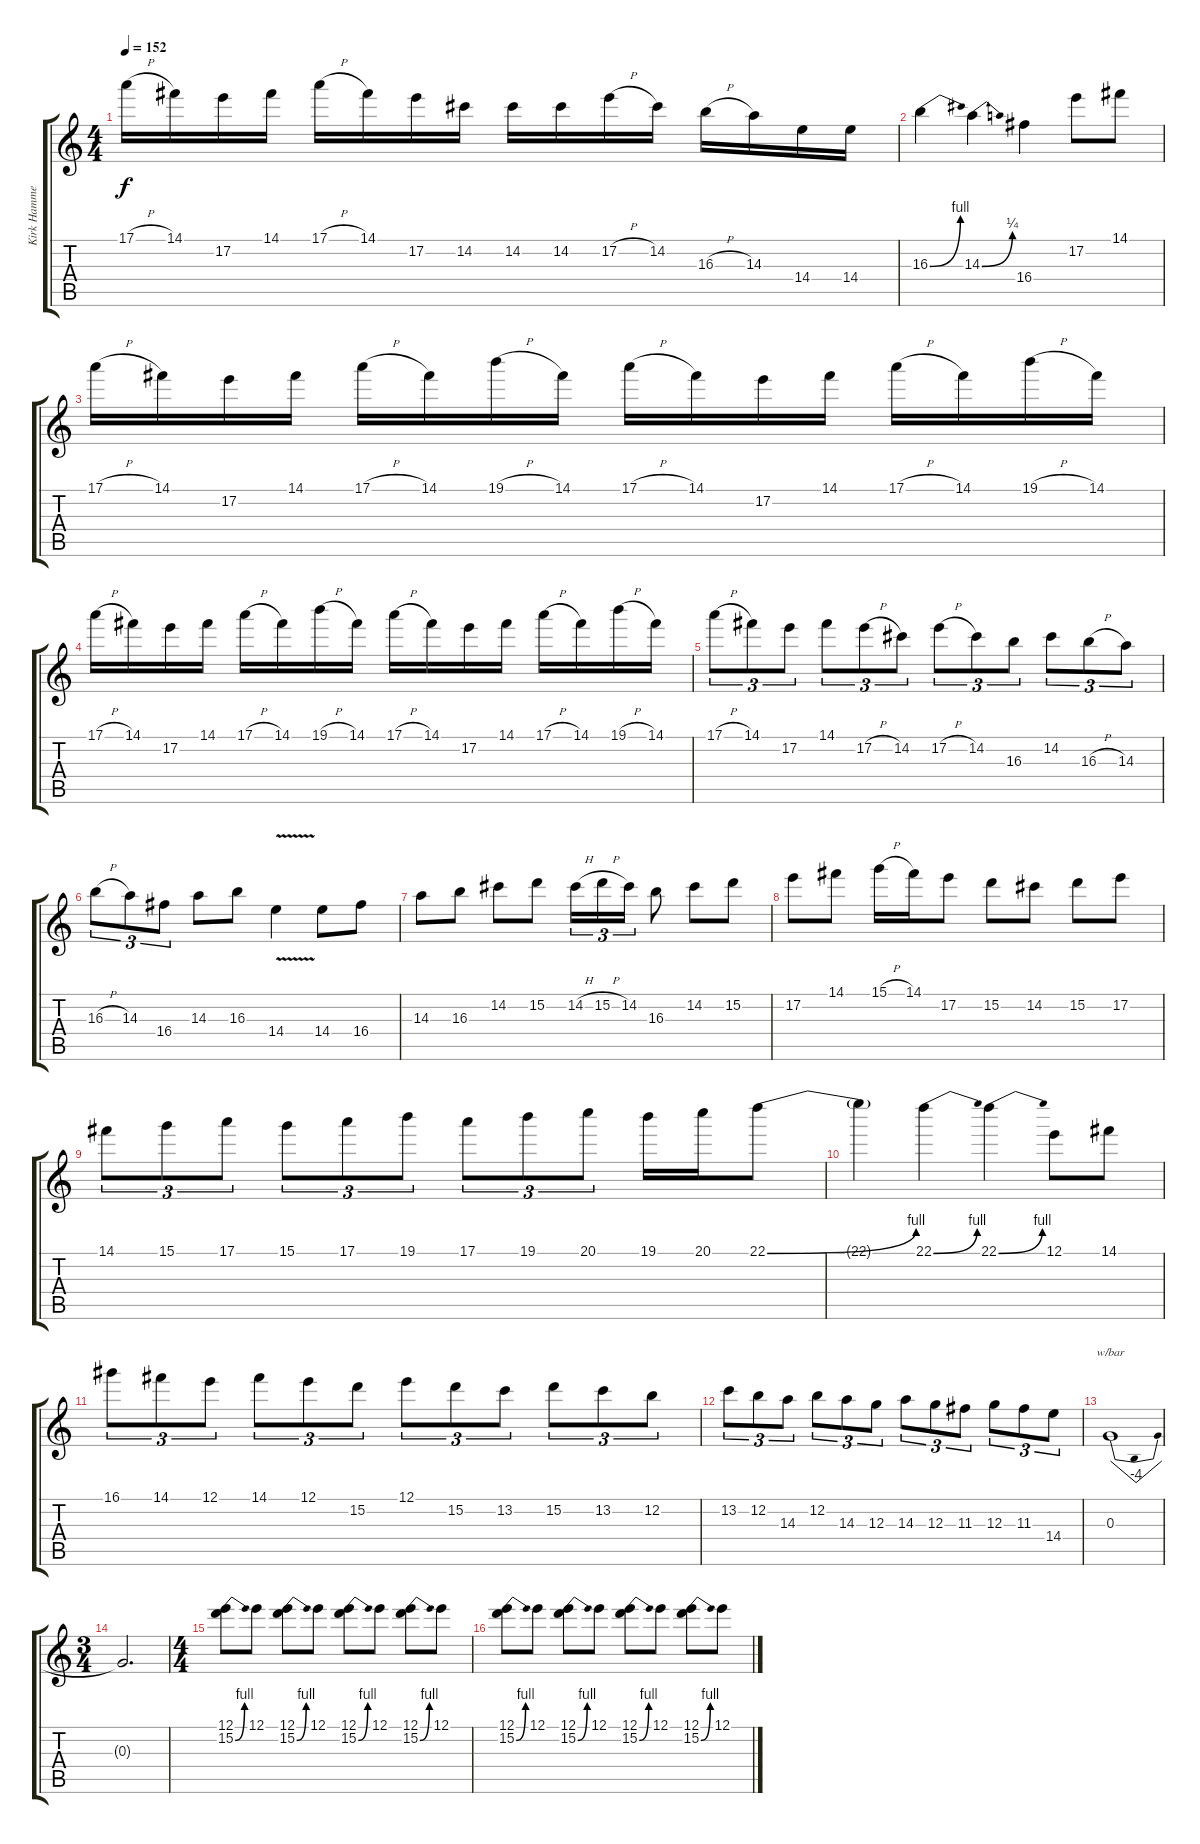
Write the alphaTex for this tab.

\track ("Kirk Hammet" "Kirk Hamme") {instrument distortionguitar}
\staff {score tabs}
\tuning (E4 B3 G3 D3 A2 E2) {hide}
\ts (4 4)
\tempo 152
\clef g2
\ks c
17.1{h}.16{dy f} 14.1.16 17.2.16 14.1.16 17.1{h}.16 14.1.16 17.2.16 14.2.16 14.2.16 14.2.16 17.2{h}.16 14.2.16 16.3{h}.16 14.3.16 14.4.16 14.4.16 |
16.3{be (bend 0 0 60 4)}.4 14.3{be (bend 0 0 60 1)}.4 16.4.4 17.2.8 14.1.8 |
17.1{h}.16 14.1.16 17.2.16 14.1.16 17.1{h}.16 14.1.16 19.1{h}.16 14.1.16 17.1{h}.16 14.1.16 17.2.16 14.1.16 17.1{h}.16 14.1.16 19.1{h}.16 14.1.16 |
17.1{h}.16 14.1.16 17.2.16 14.1.16 17.1{h}.16 14.1.16 19.1{h}.16 14.1.16 17.1{h}.16 14.1.16 17.2.16 14.1.16 17.1{h}.16 14.1.16 19.1{h}.16 14.1.16 |
17.1{h}.8{tu (3 2)} 14.1.8{tu (3 2)} 17.2.8{tu (3 2)} 14.1.8{tu (3 2)} 17.2{h}.8{tu (3 2)} 14.2.8{tu (3 2)} 17.2{h}.8{tu (3 2)} 14.2.8{tu (3 2)} 16.3.8{tu (3 2)} 14.2.8{tu (3 2)} 16.3{h}.8{tu (3 2)} 14.3.8{tu (3 2)} |
16.3{h}.8{tu (3 2)} 14.3.8{tu (3 2)} 16.4.8{tu (3 2)} 14.3.8 16.3.8 14.4{v}.4 14.4.8 16.4.8 |
14.3.8 16.3.8 14.2.8 15.2.8 14.2{h}.16{tu (3 2)} 15.2{h}.16{tu (3 2)} 14.2.16{tu (3 2)} 16.3.8 14.2.8 15.2.8 |
17.2.8 14.1.8 15.1{h}.16 14.1.16 17.2.8 15.2.8 14.2.8 15.2.8 17.2.8 |
14.1.8{tu (3 2)} 15.1.8{tu (3 2)} 17.1.8{tu (3 2)} 15.1.8{tu (3 2)} 17.1.8{tu (3 2)} 19.1.8{tu (3 2)} 17.1.8{tu (3 2)} 19.1.8{tu (3 2)} 20.1.8{tu (3 2)} 19.1.16 20.1.16 22.1{be (bend 0 0 60 4)}.8 |
22.1{t}.4 22.1{be (bend 0 0 60 4)}.4 22.1{be (bend 0 0 60 4)}.4 12.1.8 14.1.8 |
16.1.8{tu (3 2) volume 14} 14.1.8{tu (3 2)} 12.1.8{tu (3 2)} 14.1.8{tu (3 2)} 12.1.8{tu (3 2)} 15.2.8{tu (3 2)} 12.1.8{tu (3 2)} 15.2.8{tu (3 2)} 13.2.8{tu (3 2)} 15.2.8{tu (3 2)} 13.2.8{tu (3 2)} 12.2.8{tu (3 2)} |
13.2.8{tu (3 2)} 12.2.8{tu (3 2)} 14.3.8{tu (3 2)} 12.2.8{tu (3 2)} 14.3.8{tu (3 2)} 12.3.8{tu (3 2)} 14.3.8{tu (3 2)} 12.3.8{tu (3 2)} 11.3.8{tu (3 2)} 12.3.8{tu (3 2)} 11.3.8{tu (3 2)} 14.4.8{tu (3 2)} |
0.3.1{tbe (dip default 0 0 10 -16 60 0)} |
\ts (3 4)
0.3{t}.2{d} |
\ts (4 4)
(12.1 15.2{be (bend 0 0 60 4)}).8{volume 16 balance 8} 12.1.8 (12.1 15.2{be (bend 0 0 60 4)}).8 12.1.8 (12.1 15.2{be (bend 0 0 60 4)}).8 12.1.8 (12.1 15.2{be (bend 0 0 60 4)}).8 12.1.8 |
(12.1 15.2{be (bend 0 0 60 4)}).8 12.1.8 (12.1 15.2{be (bend 0 0 60 4)}).8 12.1.8 (12.1 15.2{be (bend 0 0 60 4)}).8 12.1.8 (12.1 15.2{be (bend 0 0 60 4)}).8 12.1.8
